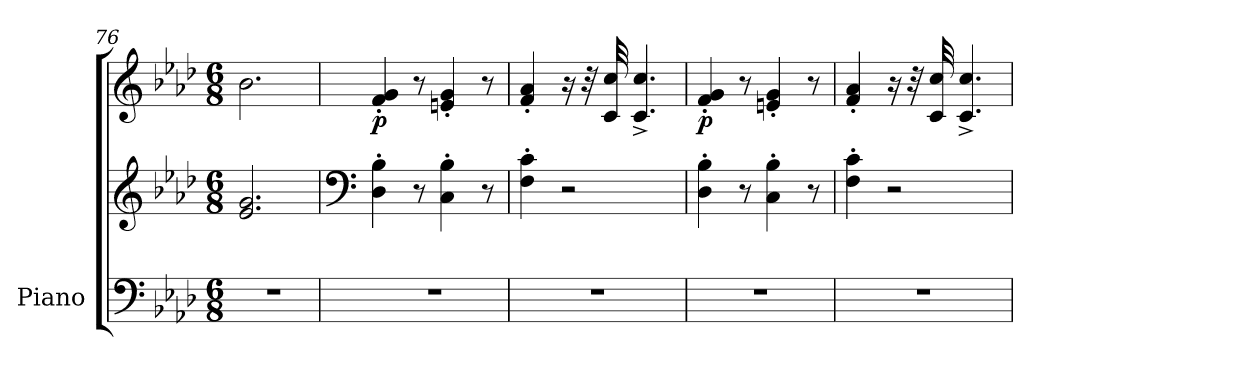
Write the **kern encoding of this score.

**kern	**kern	**kern	**dynam
*part1	*part1	*part1	*part1
*staff3	*staff2	*staff1	*staff1/2/3
*I"Piano	*	*	*
*I'Pno.	*	*	*
*clefF4	*clefG2	*clefG2	*
*k[b-e-a-d-]	*k[b-e-a-d-]	*k[b-e-a-d-]	*
*M6/8	*M6/8	*M6/8	*
=76	=76	=76	=76
2.r	2.e-/ 2.g/	2.b-\	.
=77	=77	=77	=77
*	*clefF4	*	*
*	*	*MM125	*
!	!	!	!LO:DY:b
2.r	4D-\' 4B-\'	4f/' 4g/'	p
.	8r	8r	.
.	4C\' 4B-\'	4en/' 4g/'	.
.	8r	8r	.
=78	=78	=78	=78
2.r	4F\' 4c\'	4f/' 4a-/'	.
.	2r	16r	.
.	.	32r	.
.	.	32c/ 32cc/	.
.	.	4.c/^ 4.cc/^	.
=79	=79	=79	=79
!	!	!	!LO:DY:b
2.r	4D-\' 4B-\'	4f/' 4g/'	p
.	8r	8r	.
.	4C\' 4B-\'	4en/' 4g/'	.
.	8r	8r	.
=80	=80	=80	=80
2.r	4F\' 4c\'	4f/' 4a-/'	.
.	2r	16r	.
.	.	32r	.
.	.	32c/ 32cc/	.
.	.	4.c/^ 4.cc/^	.
=	=	=	=
*-	*-	*-	*-
